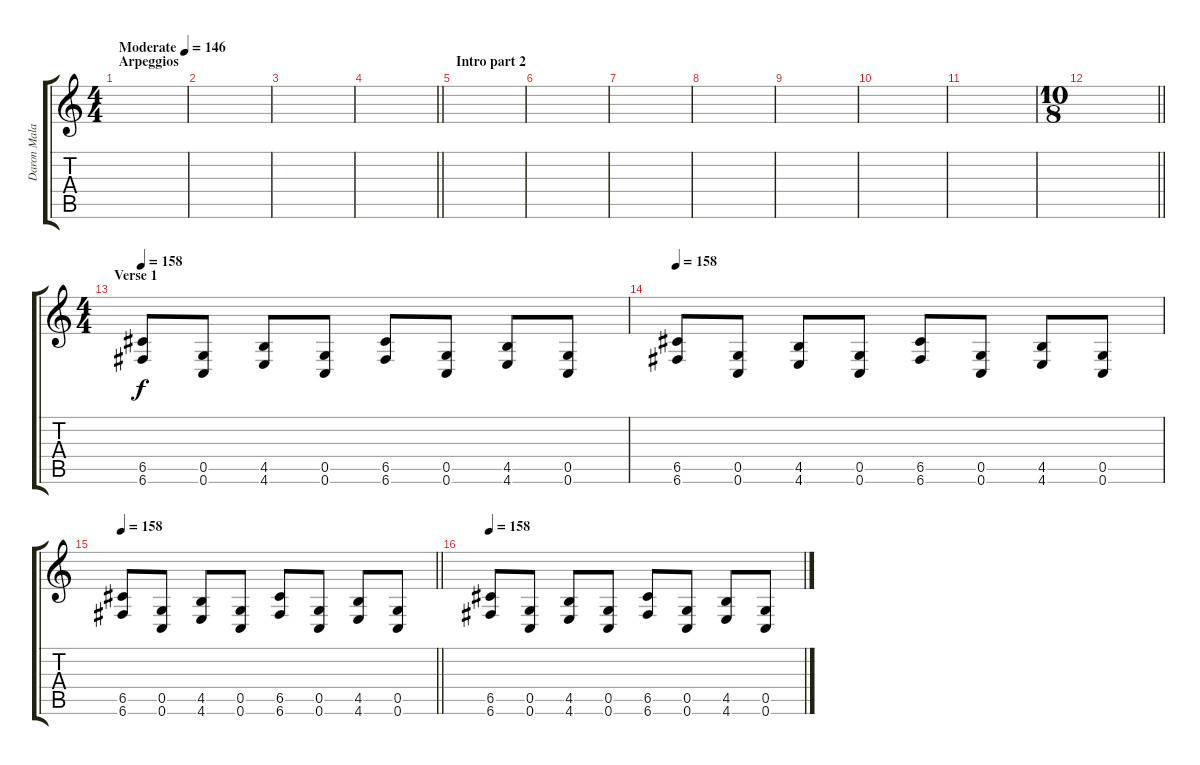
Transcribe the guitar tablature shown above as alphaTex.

\track ("Daron Malakian (guitar dist.)" "Daron Mala") {instrument distortionguitar}
\staff {score tabs}
\tuning (D4 A3 F3 C3 G2 C2) {hide}
\ts (4 4)
\section ("" "Arpeggios")
\tempo (146 "Moderate")
\clef g2
\ks c
|
|
|
\barLineRight lightlight
|
\section ("" "Intro part 2")
|
|
|
|
|
|
|
\ts (10 8)
\barLineRight lightlight
|
\ts (4 4)
\section ("" "Verse 1")
\tempo 158
(6.5 6.6).8 (0.5 0.6).8 (4.5 4.6).8 (0.5 0.6).8 (6.5 6.6).8 (0.5 0.6).8 (4.5 4.6).8 (0.5 0.6).8 |
\tempo 158
(6.5 6.6).8 (0.5 0.6).8 (4.5 4.6).8 (0.5 0.6).8 (6.5 6.6).8 (0.5 0.6).8 (4.5 4.6).8 (0.5 0.6).8 |
\tempo 158
\barLineRight lightlight
(6.5 6.6).8 (0.5 0.6).8 (4.5 4.6).8 (0.5 0.6).8 (6.5 6.6).8 (0.5 0.6).8 (4.5 4.6).8 (0.5 0.6).8 |
\section ("" "")
\tempo 158
(6.5 6.6).8 (0.5 0.6).8 (4.5 4.6).8 (0.5 0.6).8 (6.5 6.6).8 (0.5 0.6).8 (4.5 4.6).8 (0.5 0.6).8
